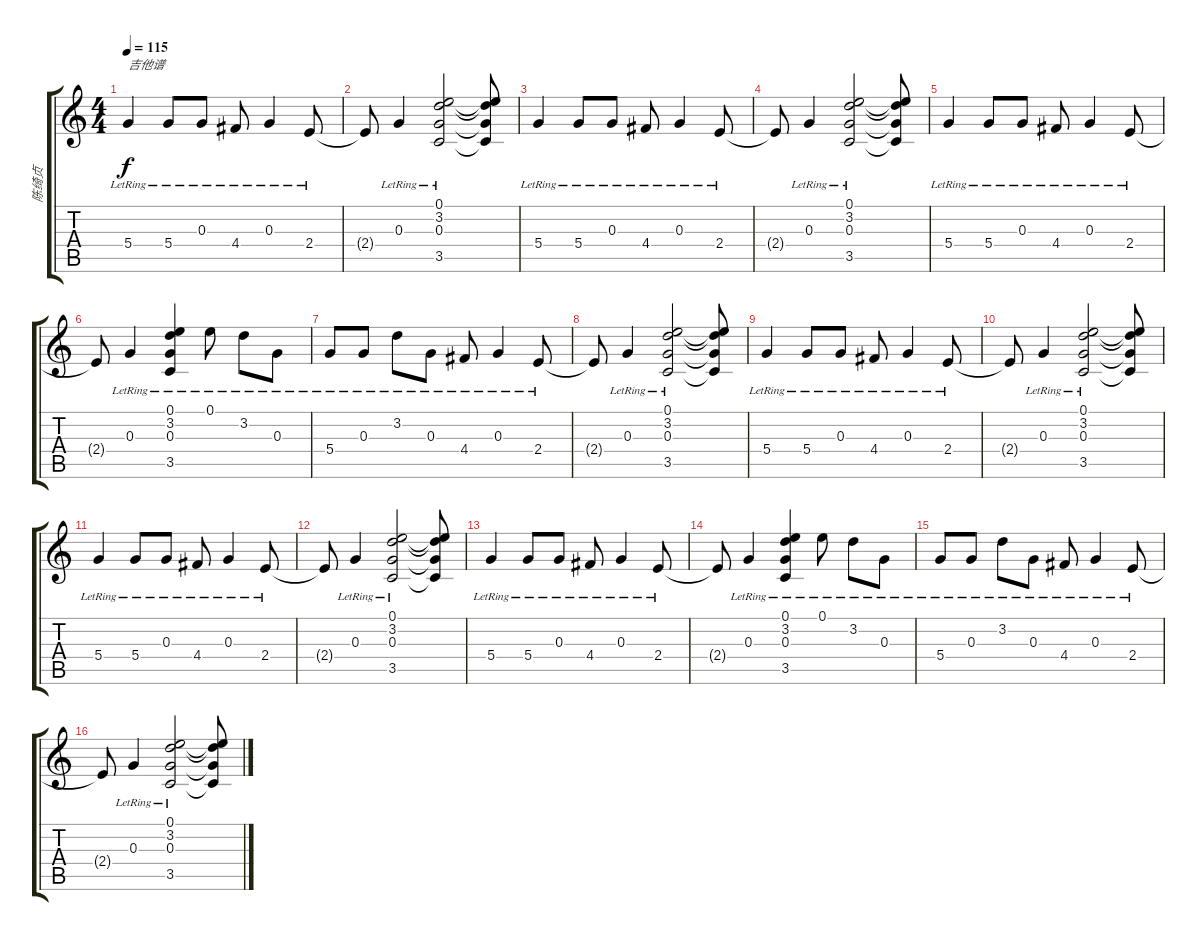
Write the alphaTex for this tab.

\track ("陈绮贞" "陈绮贞") {instrument acousticguitarnylon}
\staff {score tabs}
\tuning (E4 B3 G3 D3 A2 E2) {hide}
\ts (4 4)
\tempo 115
\clef g2
\ks c
5.4{lr}.4{txt "吉他谱" dy f instrument acousticguitarnylon} 5.4{lr}.8 0.3{lr}.8 4.4{lr}.8 0.3{lr}.4 2.4{lr}.8 |
2.4{t}.8 0.3{lr}.4 (0.1{lr} 3.2{lr} 0.3{lr} 3.5{lr}).2 (0.1{t} 3.2{t} 0.3{t} 3.5{t}).8 |
5.4{lr}.4 5.4{lr}.8 0.3{lr}.8 4.4{lr}.8 0.3{lr}.4 2.4{lr}.8 |
2.4{t}.8 0.3{lr}.4 (0.1{lr} 3.2{lr} 0.3{lr} 3.5{lr}).2 (0.1{t} 3.2{t} 0.3{t} 3.5{t}).8 |
5.4{lr}.4 5.4{lr}.8 0.3{lr}.8 4.4{lr}.8 0.3{lr}.4 2.4{lr}.8 |
2.4{t}.8 0.3{lr}.4 (0.1{lr} 3.2{lr} 0.3{lr} 3.5{lr}).4 0.1{lr}.8 3.2{lr}.8 0.3{lr}.8 |
5.4{lr}.8 0.3{lr}.8 3.2{lr}.8 0.3{lr}.8 4.4{lr}.8 0.3{lr}.4 2.4{lr}.8 |
2.4{t}.8 0.3{lr}.4 (0.1{lr} 3.2{lr} 0.3{lr} 3.5{lr}).2 (0.1{t} 3.2{t} 0.3{t} 3.5{t}).8 |
5.4{lr}.4 5.4{lr}.8 0.3{lr}.8 4.4{lr}.8 0.3{lr}.4 2.4{lr}.8 |
2.4{t}.8 0.3{lr}.4 (0.1{lr} 3.2{lr} 0.3{lr} 3.5{lr}).2 (0.1{t} 3.2{t} 0.3{t} 3.5{t}).8 |
5.4{lr}.4 5.4{lr}.8 0.3{lr}.8 4.4{lr}.8 0.3{lr}.4 2.4{lr}.8 |
2.4{t}.8 0.3{lr}.4 (0.1{lr} 3.2{lr} 0.3{lr} 3.5{lr}).2 (0.1{t} 3.2{t} 0.3{t} 3.5{t}).8 |
5.4{lr}.4 5.4{lr}.8 0.3{lr}.8 4.4{lr}.8 0.3{lr}.4 2.4{lr}.8 |
2.4{t}.8 0.3{lr}.4 (0.1{lr} 3.2{lr} 0.3{lr} 3.5{lr}).4 0.1{lr}.8 3.2{lr}.8 0.3{lr}.8 |
5.4{lr}.8 0.3{lr}.8 3.2{lr}.8 0.3{lr}.8 4.4{lr}.8 0.3{lr}.4 2.4{lr}.8 |
2.4{t}.8 0.3{lr}.4 (0.1{lr} 3.2{lr} 0.3{lr} 3.5{lr}).2 (0.1{t} 3.2{t} 0.3{t} 3.5{t}).8
